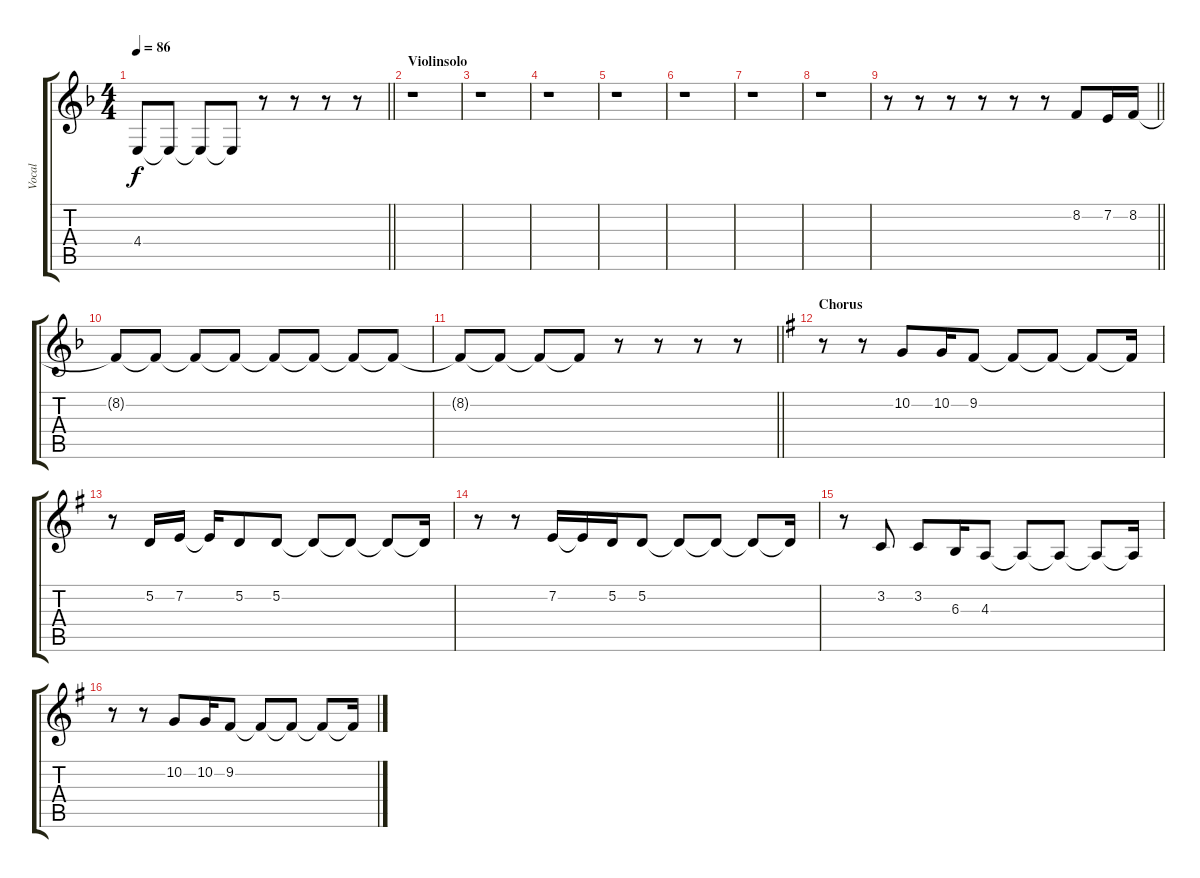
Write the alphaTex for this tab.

\track ("Vocal" "Vocal") {instrument tenorsax}
\staff {score tabs}
\tuning (D4 A3 F3 C3 G2 D2) {hide}
\ts (4 4)
\tempo 86
\clef g2
\barLineRight lightlight
\ks dminor
4.4.8{dy f} 4.4{t}.8 4.4{t}.8 4.4{t}.8 r.8 r.8 r.8 r.8 |
\section ("" "Violinsolo")
r.1 |
r.1 |
r.1 |
r.1 |
r.1 |
r.1 |
r.1 |
\barLineRight lightlight
r.8 r.8 r.8 r.8 r.8 r.8 8.2.8 7.2.16 8.2.16 |
8.2{t}.8 8.2{t}.8 8.2{t}.8 8.2{t}.8 8.2{t}.8 8.2{t}.8 8.2{t}.8 8.2{t}.8 |
\barLineRight lightlight
8.2{t}.8 8.2{t}.8 8.2{t}.8 8.2{t}.8 r.8 r.8 r.8 r.8 |
\section ("" "Chorus")
\ks eminor
r.8 r.8 10.2.8 10.2.16 9.2.8 9.2{t}.8 9.2{t}.8 9.2{t}.8 9.2{t}.16 |
r.8 5.2.16 7.2.16 7.2{t}.16 5.2.8 5.2.8 5.2{t}.8 5.2{t}.8 5.2{t}.8 5.2{t}.16 |
r.8 r.8 7.2.16 7.2{t}.16 5.2.16 5.2.8 5.2{t}.8 5.2{t}.8 5.2{t}.8 5.2{t}.16 |
r.8 3.2.8 3.2.8 6.3.16 4.3.8 4.3{t}.8 4.3{t}.8 4.3{t}.8 4.3{t}.16 |
r.8 r.8 10.2.8 10.2.16 9.2.8 9.2{t}.8 9.2{t}.8 9.2{t}.8 9.2{t}.16
